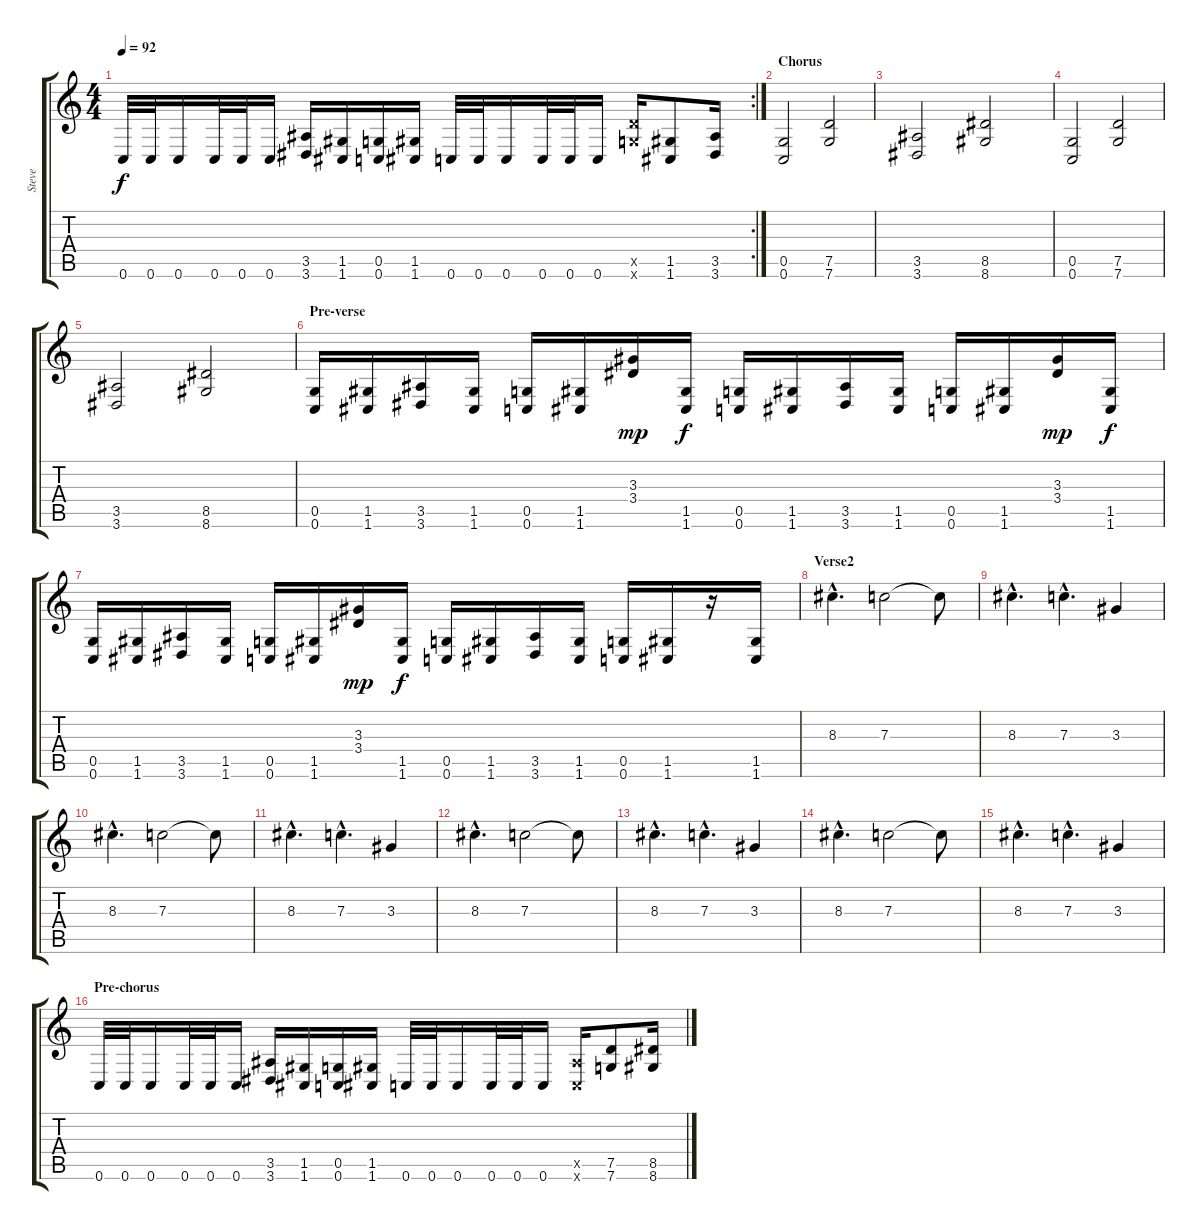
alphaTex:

\track ("Steve" "Steve") {instrument distortionguitar}
\staff {score tabs}
\tuning (D4 A3 F3 C3 G2 C2) {hide}
\rc 2
\ts (4 4)
\tempo 92
\clef g2
\ks c
0.6.32{dy f} 0.6.32 0.6.16 0.6.32 0.6.32 0.6.16 (3.5 3.6).16 (1.5 1.6).16 (0.5 0.6).16 (1.5 1.6).16 0.6.32 0.6.32 0.6.16 0.6.32 0.6.32 0.6.16 (7.5{x} 7.6{x}).16 (1.5 1.6).8 (3.5 3.6).16 |
\section ("" "Chorus")
(0.5 0.6).2 (7.5 7.6).2 |
(3.5 3.6).2 (8.5 8.6).2 |
(0.5 0.6).2 (7.5 7.6).2 |
(3.5 3.6).2 (8.5 8.6).2 |
\section ("" "Pre-verse")
(0.5 0.6).16 (1.5 1.6).16 (3.5 3.6).16 (1.5 1.6).16 (0.5 0.6).16 (1.5 1.6).16 (3.3 3.4).16{dy mp instrument guitarharmonics} (1.5 1.6).16{dy f instrument distortionguitar} (0.5 0.6).16 (1.5 1.6).16 (3.5 3.6).16 (1.5 1.6).16 (0.5 0.6).16 (1.5 1.6).16 (3.3 3.4).16{dy mp instrument guitarharmonics} (1.5 1.6).16{dy f instrument distortionguitar} |
(0.5 0.6).16 (1.5 1.6).16 (3.5 3.6).16 (1.5 1.6).16 (0.5 0.6).16 (1.5 1.6).16 (3.3 3.4).16{dy mp instrument guitarharmonics} (1.5 1.6).16{dy f instrument distortionguitar} (0.5 0.6).16 (1.5 1.6).16 (3.5 3.6).16 (1.5 1.6).16 (0.5 0.6).16 (1.5 1.6).16 r.16 (1.5 1.6).16 |
\section ("" "Verse2")
8.3{hac}.4{d} 7.3.2 7.3{t}.8 |
8.3{hac}.4{d} 7.3{hac}.4{d} 3.3.4 |
8.3{hac}.4{d} 7.3.2 7.3{t}.8 |
8.3{hac}.4{d} 7.3{hac}.4{d} 3.3.4 |
8.3{hac}.4{d} 7.3.2 7.3{t}.8 |
8.3{hac}.4{d} 7.3{hac}.4{d} 3.3.4 |
8.3{hac}.4{d} 7.3.2 7.3{t}.8 |
8.3{hac}.4{d} 7.3{hac}.4{d} 3.3.4 |
\section ("" "Pre-chorus")
0.6.32 0.6.32 0.6.16 0.6.32 0.6.32 0.6.16 (3.5 3.6).16 (1.5 1.6).16 (0.5 0.6).16 (1.5 1.6).16 0.6.32 0.6.32 0.6.16 0.6.32 0.6.32 0.6.16 (3.5{x} 0.6{x}).16 (7.5 7.6).8 (8.5 8.6).16
